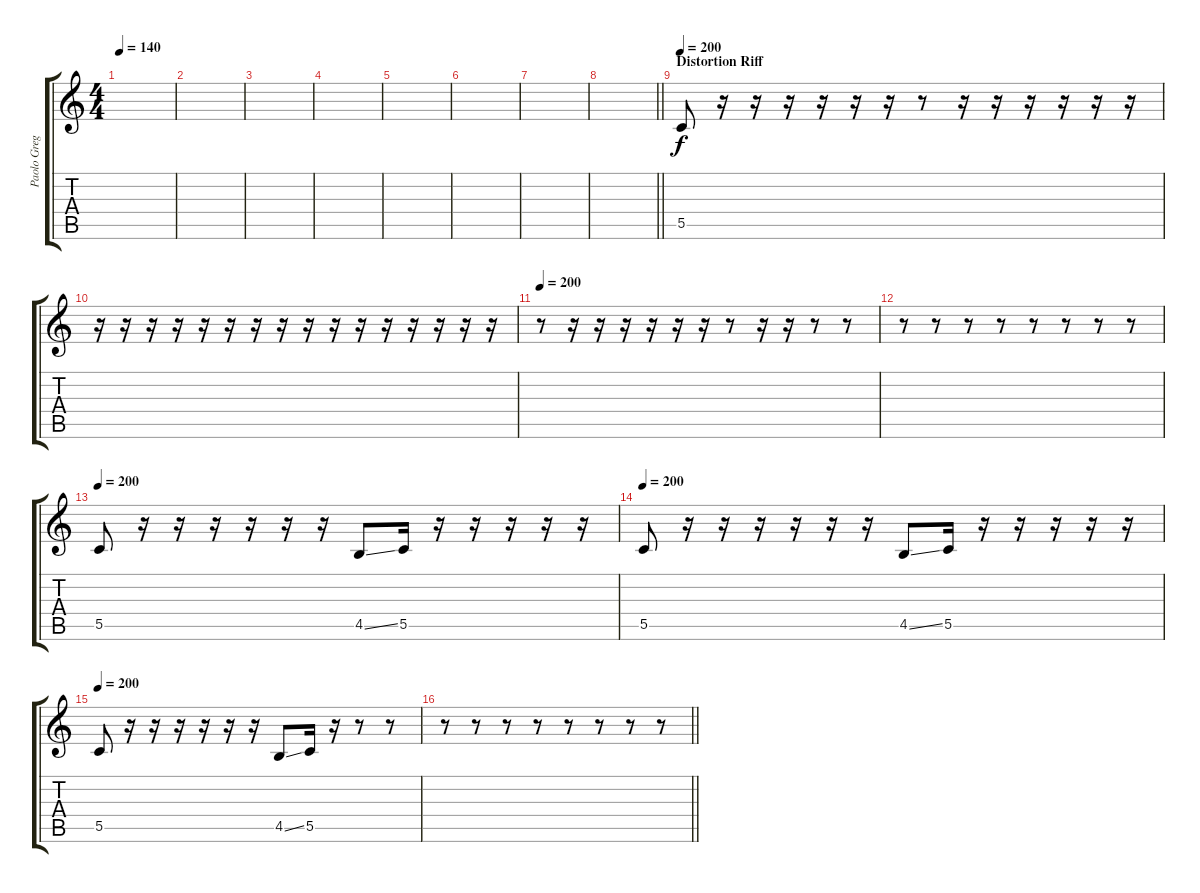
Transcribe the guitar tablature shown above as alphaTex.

\track ("Paolo Gregoletto" "Paolo Greg") {instrument electricbassfinger}
\staff {score tabs}
\tuning (D4 A3 F3 C3 G2 C2) {hide}
\ts (4 4)
\tempo 140
\clef g2
\ks c
|
|
|
|
|
|
|
\barLineRight lightlight
|
\section ("" "Distortion Riff")
\tempo 200
5.5.8 r.16 r.16 r.16 r.16 r.16 r.16 r.8 r.16 r.16 r.16 r.16 r.16 r.16 |
r.16 r.16 r.16 r.16 r.16 r.16 r.16 r.16 r.16 r.16 r.16 r.16 r.16 r.16 r.16 r.16 |
\tempo 200
r.8 r.16 r.16 r.16 r.16 r.16 r.16 r.8 r.16 r.16 r.8 r.8 |
r.8 r.8 r.8 r.8 r.8 r.8 r.8 r.8 |
\tempo 200
5.5.8 r.16 r.16 r.16 r.16 r.16 r.16 4.5{ss}.8 5.5.16 r.16 r.16 r.16 r.16 r.16 |
\tempo 200
5.5.8 r.16 r.16 r.16 r.16 r.16 r.16 4.5{ss}.8 5.5.16 r.16 r.16 r.16 r.16 r.16 |
\tempo 200
5.5.8 r.16 r.16 r.16 r.16 r.16 r.16 4.5{ss}.8 5.5.16 r.16 r.8 r.8 |
\barLineRight lightlight
r.8 r.8 r.8 r.8 r.8 r.8 r.8 r.8
